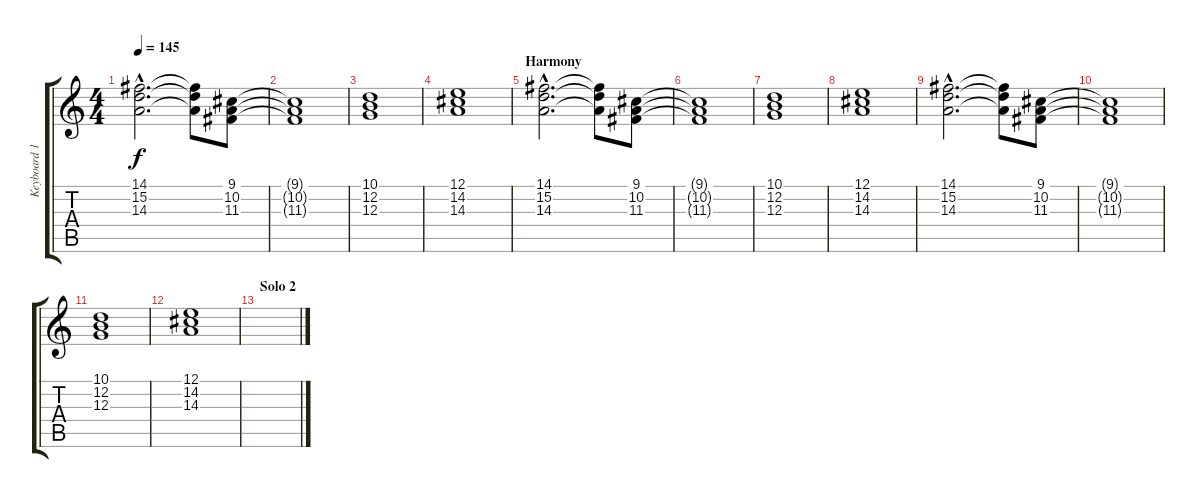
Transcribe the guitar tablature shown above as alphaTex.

\track ("Keyboard 1" "Keyboard 1") {instrument stringensemble1}
\staff {score tabs}
\tuning (E4 B3 G3 D3 A2 E2) {hide}
\ts (4 4)
\tempo 145
\clef g2
\ks c
(14.1{hac} 15.2{hac} 14.3{hac}).2{d dy f} (14.1{t} 15.2{t} 14.3{t}).8 (9.1 10.2 11.3).8 |
(9.1{t} 10.2{t} 11.3{t}).1 |
(10.1 12.2 12.3).1 |
(12.1 14.2 14.3).1 |
\section ("" "Harmony")
(14.1{hac} 15.2{hac} 14.3{hac}).2{d} (14.1{t} 15.2{t} 14.3{t}).8 (9.1 10.2 11.3).8 |
(9.1{t} 10.2{t} 11.3{t}).1 |
(10.1 12.2 12.3).1 |
(12.1 14.2 14.3).1 |
(14.1{hac} 15.2{hac} 14.3{hac}).2{d} (14.1{t} 15.2{t} 14.3{t}).8 (9.1 10.2 11.3).8 |
(9.1{t} 10.2{t} 11.3{t}).1 |
(10.1 12.2 12.3).1 |
(12.1 14.2 14.3).1 |
\section ("" "Solo 2")
